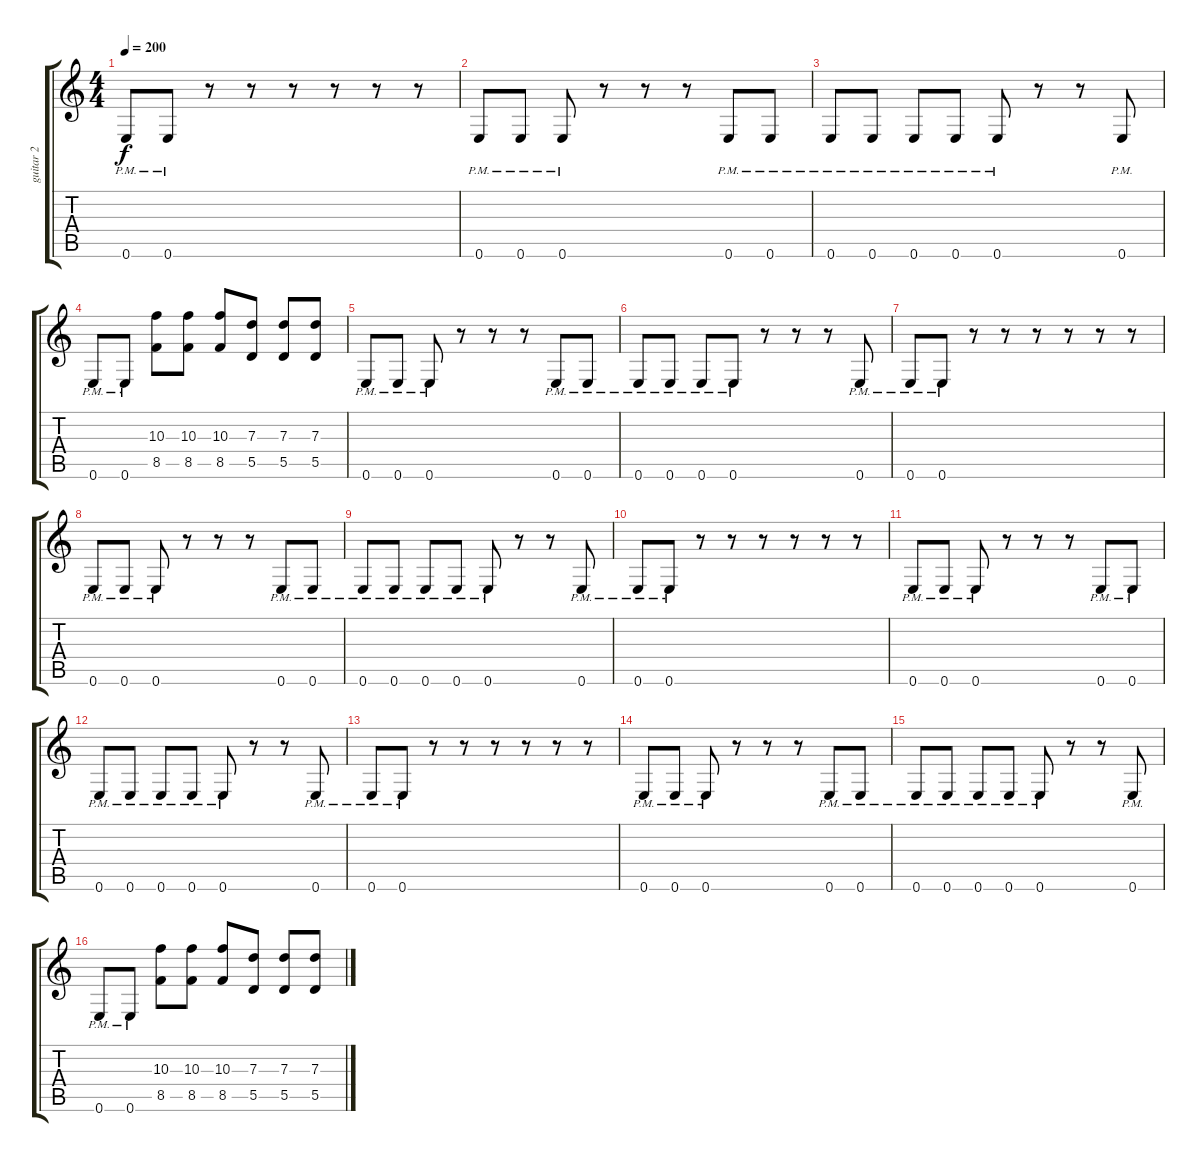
\track ("guitar 2" "guitar 2") {instrument distortionguitar}
\staff {score tabs}
\tuning (E4 B3 G3 D3 A2 E2) {hide}
\ts (4 4)
\tempo 200
\clef g2
\ks c
0.6{pm}.8{dy f} 0.6{pm}.8 r.8 r.8 r.8 r.8 r.8 r.8 |
0.6{pm}.8 0.6{pm}.8 0.6{pm}.8 r.8 r.8 r.8 0.6{pm}.8 0.6{pm}.8 |
0.6{pm}.8 0.6{pm}.8 0.6{pm}.8 0.6{pm}.8 0.6{pm}.8 r.8 r.8 0.6{pm}.8 |
0.6{pm}.8 0.6{pm}.8 (10.3 8.5).8 (10.3 8.5).8 (10.3 8.5).8 (7.3 5.5).8 (7.3 5.5).8 (7.3 5.5).8 |
0.6{pm}.8 0.6{pm}.8 0.6{pm}.8 r.8 r.8 r.8 0.6{pm}.8 0.6{pm}.8 |
0.6{pm}.8 0.6{pm}.8 0.6{pm}.8 0.6{pm}.8 r.8 r.8 r.8 0.6{pm}.8 |
0.6{pm}.8 0.6{pm}.8 r.8 r.8 r.8 r.8 r.8 r.8 |
0.6{pm}.8 0.6{pm}.8 0.6{pm}.8 r.8 r.8 r.8 0.6{pm}.8 0.6{pm}.8 |
0.6{pm}.8 0.6{pm}.8 0.6{pm}.8 0.6{pm}.8 0.6{pm}.8 r.8 r.8 0.6{pm}.8 |
0.6{pm}.8 0.6{pm}.8 r.8 r.8 r.8 r.8 r.8 r.8 |
0.6{pm}.8 0.6{pm}.8 0.6{pm}.8 r.8 r.8 r.8 0.6{pm}.8 0.6{pm}.8 |
0.6{pm}.8 0.6{pm}.8 0.6{pm}.8 0.6{pm}.8 0.6{pm}.8 r.8 r.8 0.6{pm}.8 |
0.6{pm}.8 0.6{pm}.8 r.8 r.8 r.8 r.8 r.8 r.8 |
0.6{pm}.8 0.6{pm}.8 0.6{pm}.8 r.8 r.8 r.8 0.6{pm}.8 0.6{pm}.8 |
0.6{pm}.8 0.6{pm}.8 0.6{pm}.8 0.6{pm}.8 0.6{pm}.8 r.8 r.8 0.6{pm}.8 |
0.6{pm}.8 0.6{pm}.8 (10.3 8.5).8 (10.3 8.5).8 (10.3 8.5).8 (7.3 5.5).8 (7.3 5.5).8 (7.3 5.5).8
